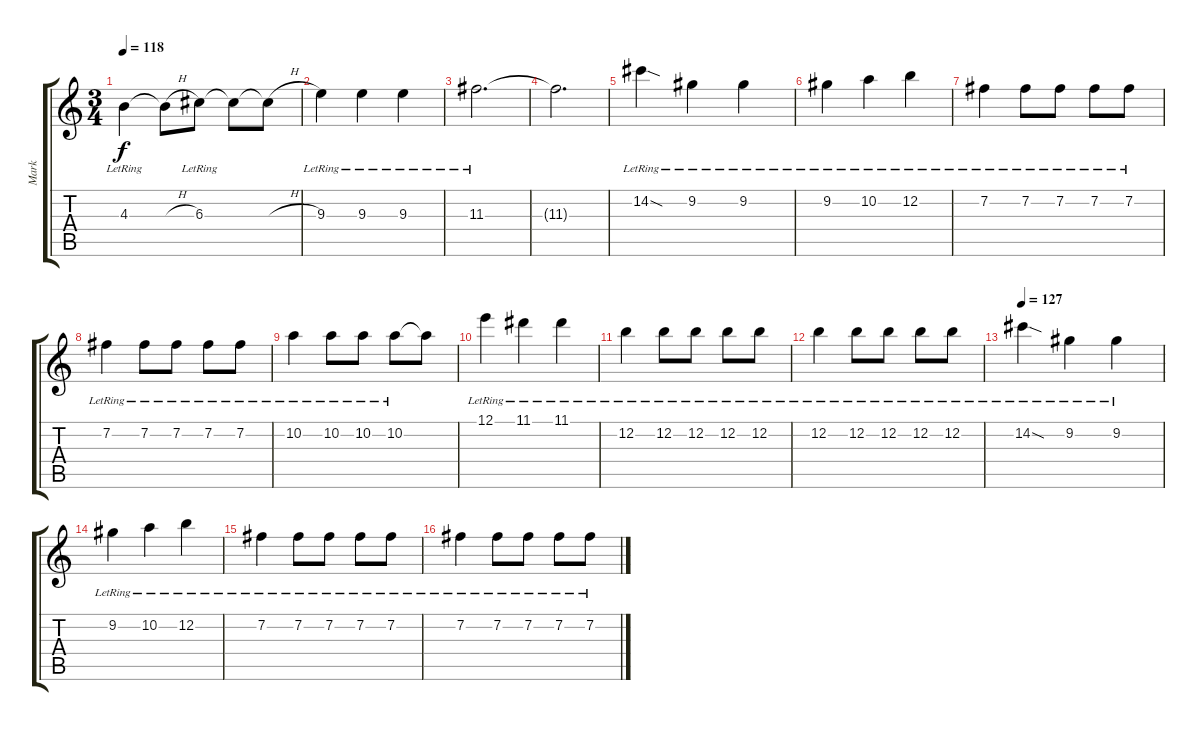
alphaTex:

\track ("Mark" "Mark") {instrument acousticguitarsteel}
\staff {score tabs}
\tuning (E4 B3 G3 D3 A2 E2) {hide}
\ts (3 4)
\tempo 118
\clef g2
\ks c
4.3{lr}.4{dy f} 4.3{h t}.8 6.3{lr}.8 6.3{t}.8 6.3{h t}.8 |
9.3{lr}.4 9.3{lr}.4 9.3{lr}.4 |
11.3{lr}.2{d} |
11.3{t}.2{d} |
14.2{sod lr}.4 9.2{lr}.4 9.2{lr}.4 |
9.2{lr}.4 10.2{lr}.4 12.2{lr}.4 |
7.2{lr}.4 7.2{lr}.8 7.2{lr}.8 7.2{lr}.8 7.2{lr}.8 |
7.2{lr}.4 7.2{lr}.8 7.2{lr}.8 7.2{lr}.8 7.2{lr}.8 |
10.2{lr}.4 10.2{lr}.8 10.2{lr}.8 10.2{lr}.8 10.2{t}.8 |
12.1{lr}.4 11.1{lr}.4 11.1{lr}.4 |
12.2{lr}.4 12.2{lr}.8 12.2{lr}.8 12.2{lr}.8 12.2{lr}.8 |
12.2{lr}.4 12.2{lr}.8 12.2{lr}.8 12.2{lr}.8 12.2{lr}.8 |
\tempo 127
14.2{sod lr}.4 9.2{lr}.4 9.2{lr}.4 |
9.2{lr}.4 10.2{lr}.4 12.2{lr}.4 |
7.2{lr}.4 7.2{lr}.8 7.2{lr}.8 7.2{lr}.8 7.2{lr}.8 |
7.2{lr}.4 7.2{lr}.8 7.2{lr}.8 7.2{lr}.8 7.2{lr}.8
